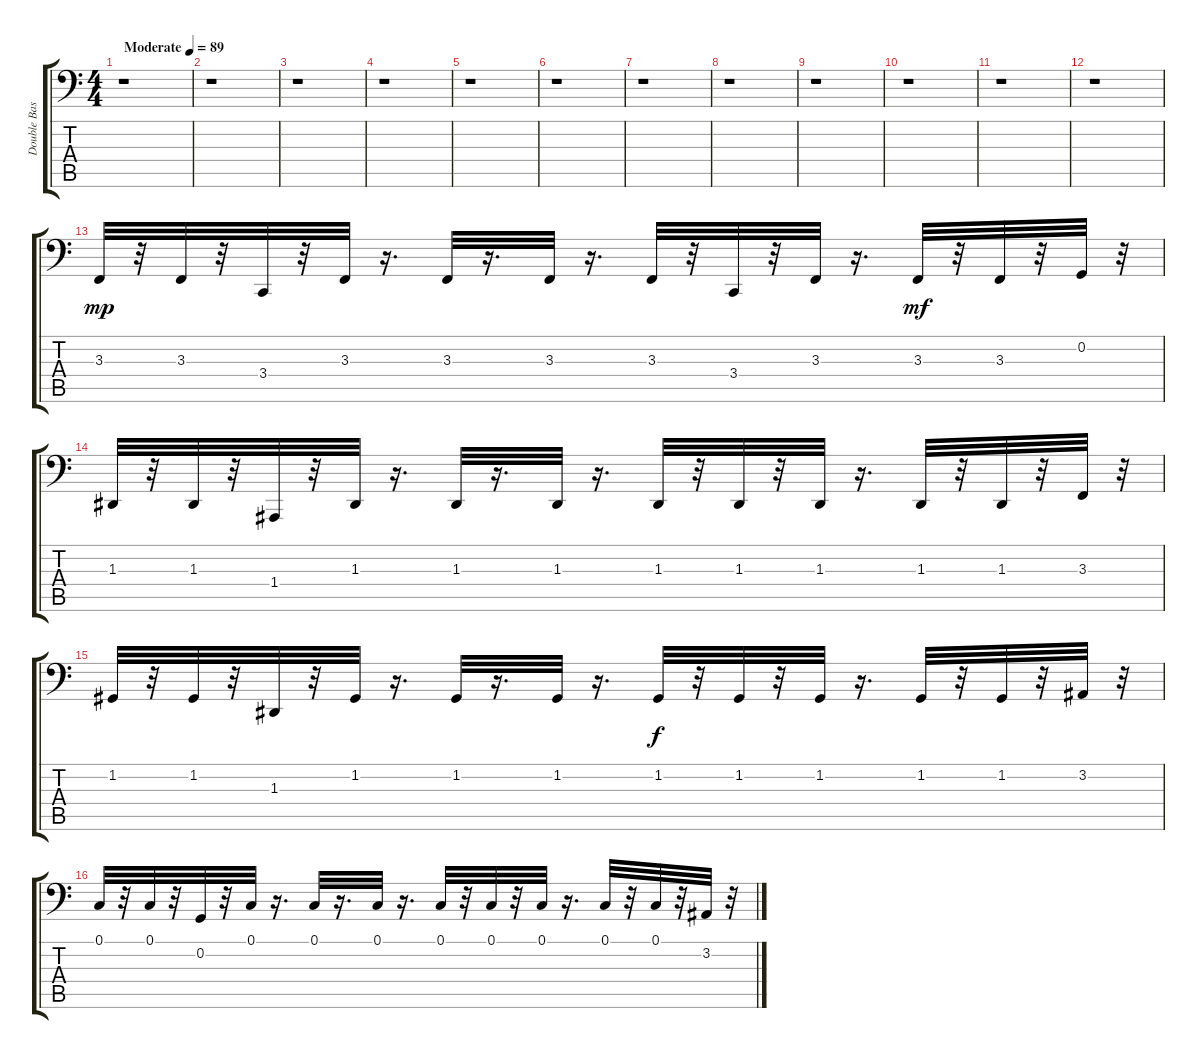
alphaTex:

\track ("Double Bass" "Double Bas") {instrument lead2sawtooth}
\staff {score tabs}
\tuning (C3 G2 D2 A1 E1 B0) {hide}
\ts (4 4)
\tempo (89 "Moderate")
\clef f4
\ks c
r.1{dy mp instrument lead2sawtooth} |
r.1 |
r.1 |
r.1 |
r.1 |
r.1 |
r.1 |
r.1 |
r.1 |
r.1 |
r.1 |
r.1 |
3.3.32 r.32 3.3.32 r.32 3.4.32 r.32 3.3.32 r.16{d} 3.3.32 r.16{d} 3.3.32 r.16{d} 3.3.32 r.32 3.4.32 r.32 3.3.32 r.16{d} 3.3.32{dy mf} r.32 3.3.32 r.32 0.2.32 r.32 |
1.3.32 r.32 1.3.32 r.32 1.4.32 r.32 1.3.32 r.16{d} 1.3.32 r.16{d} 1.3.32 r.16{d} 1.3.32 r.32 1.3.32 r.32 1.3.32 r.16{d} 1.3.32 r.32 1.3.32 r.32 3.3.32 r.32 |
1.2.32 r.32 1.2.32 r.32 1.3.32 r.32 1.2.32 r.16{d} 1.2.32 r.16{d} 1.2.32 r.16{d} 1.2.32{dy f} r.32 1.2.32 r.32 1.2.32 r.16{d} 1.2.32 r.32 1.2.32 r.32 3.2.32 r.32 |
0.1.32 r.32 0.1.32 r.32 0.2.32 r.32 0.1.32 r.16{d} 0.1.32 r.16{d} 0.1.32 r.16{d} 0.1.32 r.32 0.1.32 r.32 0.1.32 r.16{d} 0.1.32 r.32 0.1.32 r.32 3.2.32 r.32
